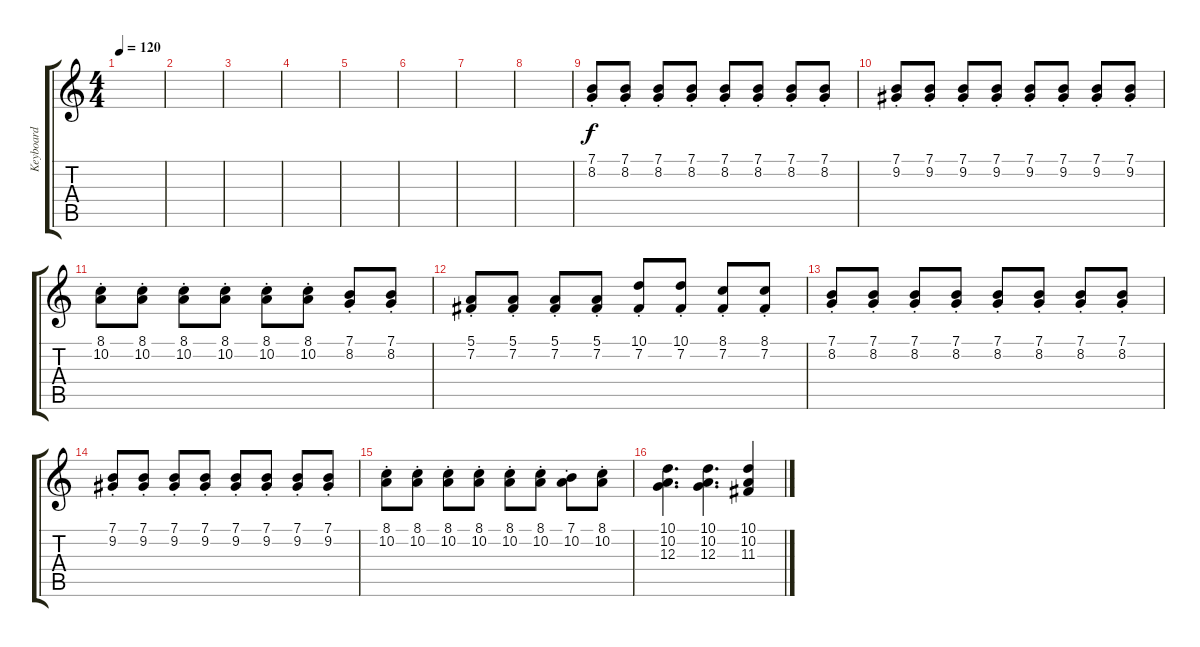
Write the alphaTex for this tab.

\track ("Keyboard" "Keyboard") {instrument harpsichord}
\staff {score tabs}
\tuning (E4 B3 G3 D3 A2 E2) {hide}
\ts (4 4)
\tempo 120
\clef g2
\ks c
|
|
|
|
|
|
|
|
(7.1{st} 8.2{st}).8{instrument harpsichord} (7.1{st} 8.2{st}).8 (7.1{st} 8.2{st}).8 (7.1{st} 8.2{st}).8 (7.1{st} 8.2{st}).8 (7.1{st} 8.2{st}).8 (7.1{st} 8.2{st}).8 (7.1{st} 8.2{st}).8 |
(7.1{st} 9.2{st}).8 (7.1{st} 9.2{st}).8 (7.1{st} 9.2{st}).8 (7.1{st} 9.2{st}).8 (7.1{st} 9.2{st}).8 (7.1{st} 9.2{st}).8 (7.1{st} 9.2{st}).8 (7.1{st} 9.2{st}).8 |
(8.1{st} 10.2{st}).8 (8.1{st} 10.2{st}).8 (8.1{st} 10.2{st}).8 (8.1{st} 10.2{st}).8 (8.1{st} 10.2{st}).8 (8.1{st} 10.2{st}).8 (7.1{st} 8.2{st}).8 (7.1{st} 8.2{st}).8 |
(5.1{st} 7.2{st}).8 (5.1{st} 7.2{st}).8 (5.1{st} 7.2{st}).8 (5.1{st} 7.2{st}).8 (10.1{st} 7.2{st}).8 (10.1{st} 7.2{st}).8 (8.1{st} 7.2{st}).8 (8.1{st} 7.2{st}).8 |
(7.1{st} 8.2{st}).8 (7.1{st} 8.2{st}).8 (7.1{st} 8.2{st}).8 (7.1{st} 8.2{st}).8 (7.1{st} 8.2{st}).8 (7.1{st} 8.2{st}).8 (7.1{st} 8.2{st}).8 (7.1{st} 8.2{st}).8 |
(7.1{st} 9.2{st}).8 (7.1{st} 9.2{st}).8 (7.1{st} 9.2{st}).8 (7.1{st} 9.2{st}).8 (7.1{st} 9.2{st}).8 (7.1{st} 9.2{st}).8 (7.1{st} 9.2{st}).8 (7.1{st} 9.2{st}).8 |
(8.1{st} 10.2{st}).8 (8.1{st} 10.2{st}).8 (8.1{st} 10.2{st}).8 (8.1{st} 10.2{st}).8 (8.1{st} 10.2{st}).8 (8.1{st} 10.2{st}).8 (7.1{st} 10.2{st}).8 (8.1{st} 10.2{st}).8 |
(10.1 10.2 12.3).4{d} (10.1 10.2 12.3).4{d} (10.1 10.2 11.3).4
